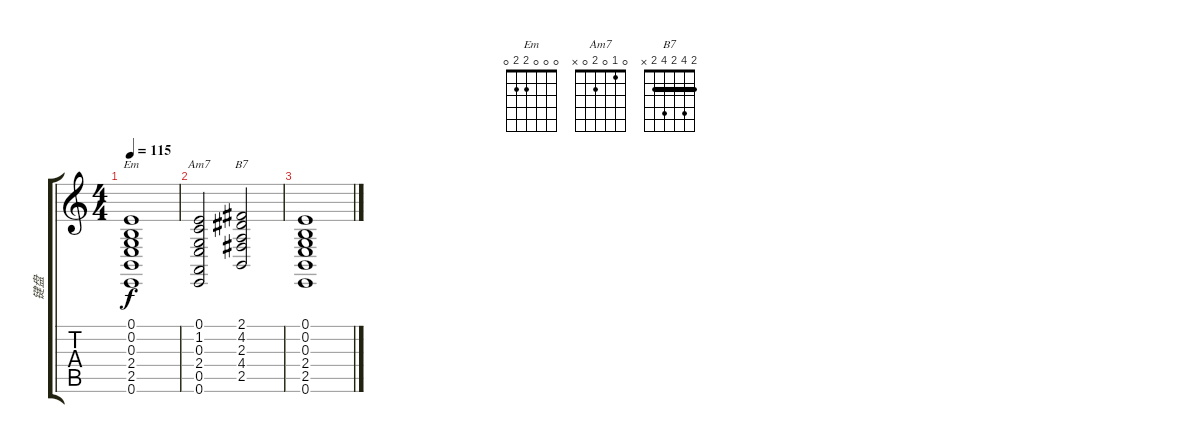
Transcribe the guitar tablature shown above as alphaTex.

\track ("键盘" "键盘") {instrument synthstrings1}
\staff {score tabs}
\tuning (E4 B3 G3 D3 A2 E2) {hide}
\chord ("Em" 0 0 0 2 2 0)
\chord ("Am7" 0 1 0 2 0 x)
\chord ("B7" 2 4 2 4 2 x) {barre 2}
\ts (4 4)
\tempo 115
\clef g2
\ks c
(0.1 0.2 0.3 2.4 2.5 0.6).1{ch "Em" dy f} |
(0.1 1.2 0.3 2.4 0.5 0.6).2{ch "Am7"} (2.1 4.2 2.3 4.4 2.5).2{ch "B7"} |
(0.1 0.2 0.3 2.4 2.5 0.6).1
